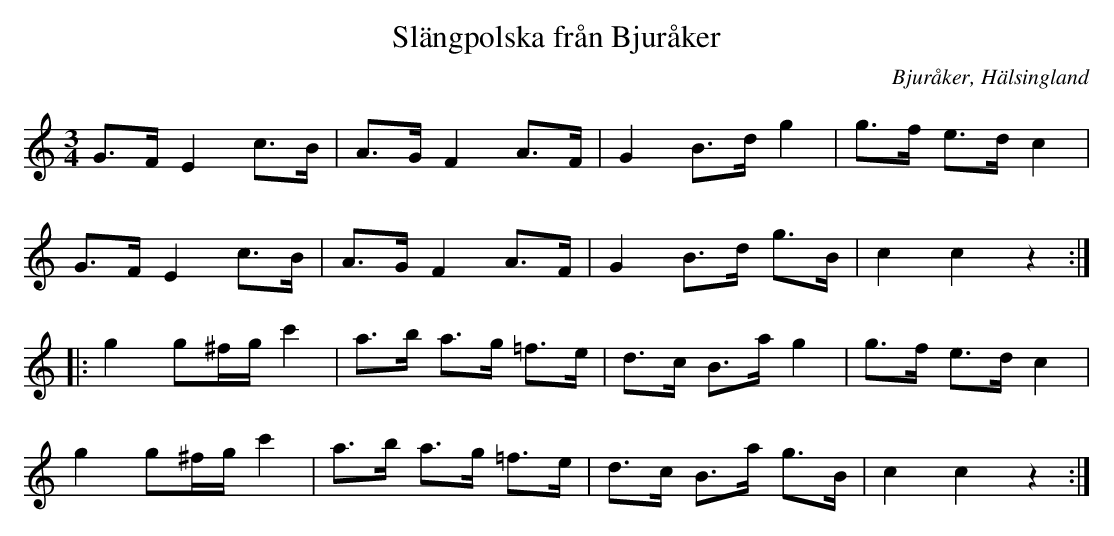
X:1
T:Slängpolska från Bjuråker
O:Bjuråker, Hälsingland
M:3/4
L:1/8
K:C
V:1
G>F E2 c>B | A>G F2 A>F | G2 B>d g2 | g>f e>d c2 |
G>F E2 c>B | A>G F2 A>F | G2 B>d g>B | c2 c2 z2 :|
|: g2 g^f/g/ c'2 | a>b a>g =f>e | d>c B>a g2 | g>f e>d c2 |
g2 g^f/g/ c'2 | a>b a>g =f>e | d>c B>a g>B | c2 c2 z2 :|
